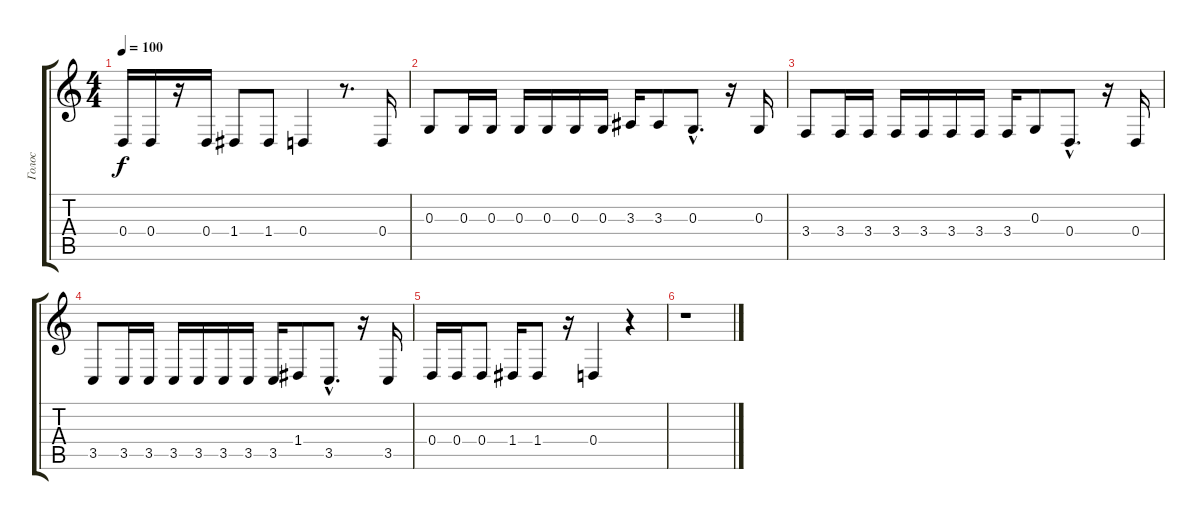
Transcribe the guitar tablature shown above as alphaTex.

\track ("Голос" "Голос") {instrument oboe}
\staff {score tabs}
\tuning (E4 B3 G3 D3 A2 E2) {hide}
\ts (4 4)
\tempo 100
\clef g2
\ks c
0.4.16{dy f} 0.4.16 r.16 0.4.16 1.4.8 1.4.8 0.4.4 r.8{d} 0.4.16 |
0.3.8 0.3.16 0.3.16 0.3.16 0.3.16 0.3.16 0.3.16 3.3.16 3.3.8 0.3{hac}.8{d} r.16 0.3.16 |
3.4.8 3.4.16 3.4.16 3.4.16 3.4.16 3.4.16 3.4.16 3.4.16 0.3.8 0.4{hac}.8{d} r.16 0.4.16 |
3.5.8 3.5.16 3.5.16 3.5.16 3.5.16 3.5.16 3.5.16 3.5.16 1.4.8 3.5{hac}.8{d} r.16 3.5.16 |
0.4.16 0.4.16 0.4.8 1.4.16 1.4.8 r.16 0.4.4 r.4 |
r.1
